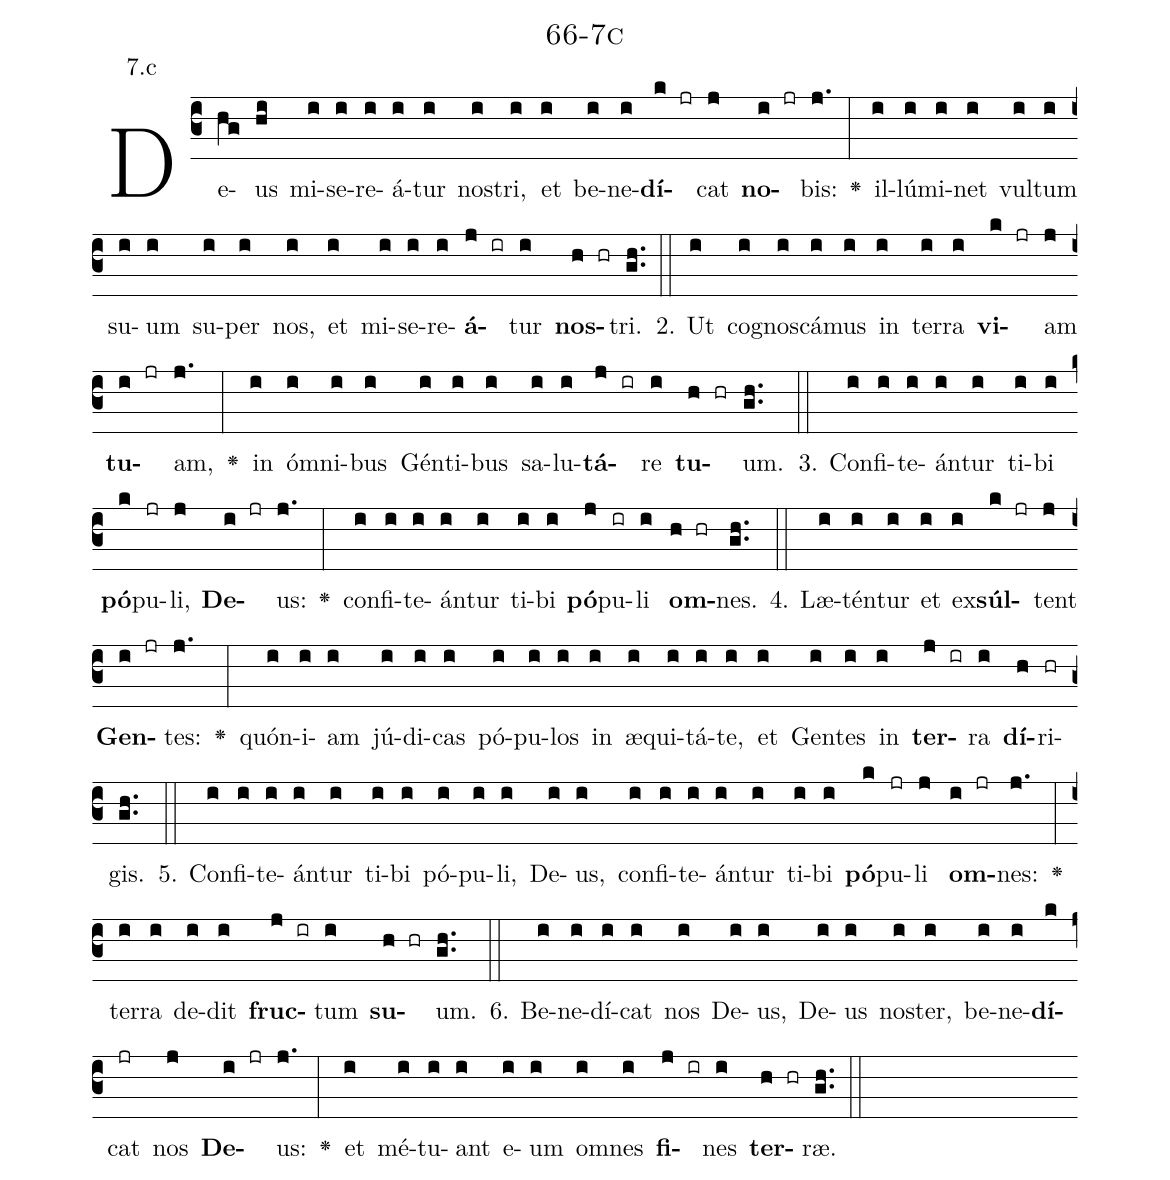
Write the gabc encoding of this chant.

name: 66-7c;
annotation: 7.c;
%%
(c3)De(hg)us(hi) mi(i)se(i)re(i)á(i)tur(i) nos(i)tri,(i) et(i) be(i)ne(i)<b>dí</b>(k jr)cat(j) <b>no</b>(i jr)bis:(j.) <v>\greheightstar</v>(:) il(i)lú(i)mi(i)net(i) vul(i)tum(i) su(i)um(i) su(i)per(i) nos,(i) et(i) mi(i)se(i)re(i)<b>á</b>(j ir)tur(i) <b>nos</b>(h hr)tri.(gh..) (::)
2. Ut(i) co(i)gnos(i)cá(i)mus(i) in(i) ter(i)ra(i) <b>vi</b>(k jr)am(j) <b>tu</b>(i jr)am,(j.) <v>\greheightstar</v>(:) in(i) óm(i)ni(i)bus(i) Gén(i)ti(i)bus(i) sa(i)lu(i)<b>tá</b>(j ir)re(i) <b>tu</b>(h hr)um.(gh..) (::)
3. Con(i)fi(i)te(i)án(i)tur(i) ti(i)bi(i) <b>pó</b>(k)pu(jr)li,(j) <b>De</b>(i jr)us:(j.) <v>\greheightstar</v>(:) con(i)fi(i)te(i)án(i)tur(i) ti(i)bi(i) <b>pó</b>(j)pu(ir)li(i) <b>om</b>(h hr)nes.(gh..) (::)
4. Læ(i)tén(i)tur(i) et(i) ex(i)<b>súl</b>(k jr)tent(j) <b>Gen</b>(i jr)tes:(j.) <v>\greheightstar</v>(:) quón(i)i(i)am(i) jú(i)di(i)cas(i) pó(i)pu(i)los(i) in(i) æ(i)qui(i)tá(i)te,(i) et(i) Gen(i)tes(i) in(i) <b>ter</b>(j ir)ra(i) <b>dí</b>(h)ri(hr)gis.(gh..) (::)
5. Con(i)fi(i)te(i)án(i)tur(i) ti(i)bi(i) pó(i)pu(i)li,(i) De(i)us,(i) con(i)fi(i)te(i)án(i)tur(i) ti(i)bi(i) <b>pó</b>(k)pu(jr)li(j) <b>om</b>(i jr)nes:(j.) <v>\greheightstar</v>(:) ter(i)ra(i) de(i)dit(i) <b>fruc</b>(j ir)tum(i) <b>su</b>(h hr)um.(gh..) (::)
6. Be(i)ne(i)dí(i)cat(i) nos(i) De(i)us,(i) De(i)us(i) nos(i)ter,(i) be(i)ne(i)<b>dí</b>(k)cat(jr) nos(j) <b>De</b>(i jr)us:(j.) <v>\greheightstar</v>(:) et(i) mé(i)tu(i)ant(i) e(i)um(i) om(i)nes(i) <b>fi</b>(j ir)nes(i) <b>ter</b>(h hr)ræ.(gh..) (::)
